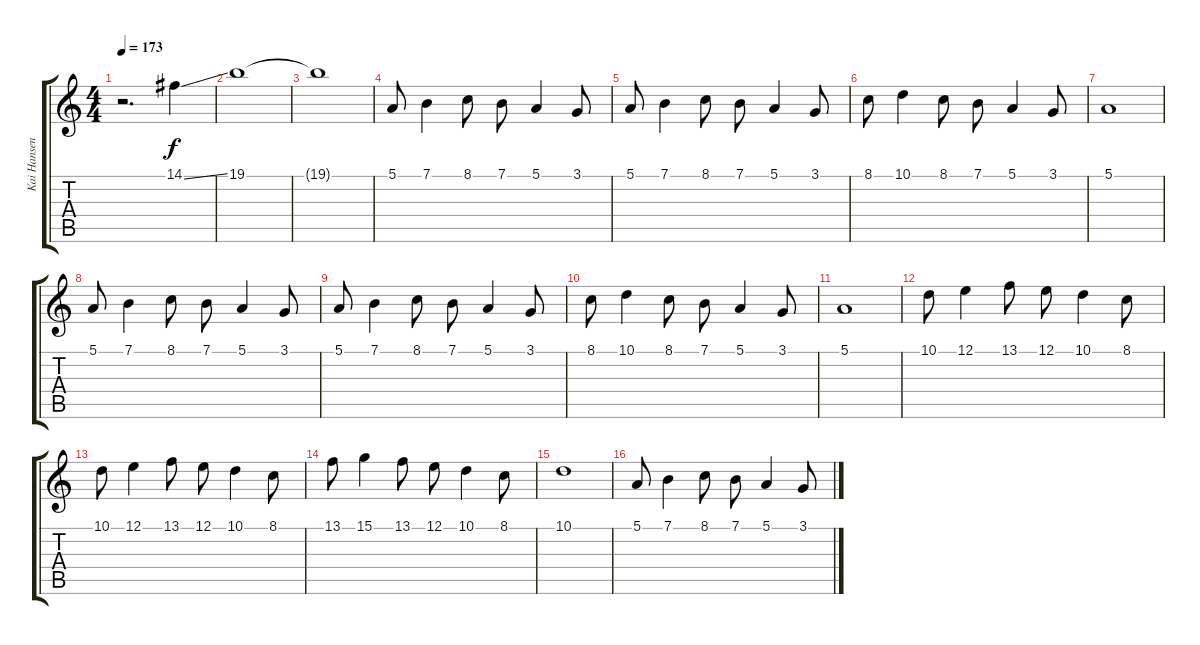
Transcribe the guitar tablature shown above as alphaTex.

\track ("Kai Hansen" "Kai Hansen") {instrument lead2sawtooth}
\staff {score tabs}
\tuning (E4 B3 G3 D3 A2 E2) {hide}
\ts (4 4)
\tempo 173
\clef g2
\ks c
r.2{d dy f} 14.1{ss}.4 |
19.1.1 |
19.1{t}.1 |
5.1.8 7.1.4 8.1.8 7.1.8 5.1.4 3.1.8 |
5.1.8 7.1.4 8.1.8 7.1.8 5.1.4 3.1.8 |
8.1.8 10.1.4 8.1.8 7.1.8 5.1.4 3.1.8 |
5.1.1 |
5.1.8 7.1.4 8.1.8 7.1.8 5.1.4 3.1.8 |
5.1.8 7.1.4 8.1.8 7.1.8 5.1.4 3.1.8 |
8.1.8 10.1.4 8.1.8 7.1.8 5.1.4 3.1.8 |
5.1.1 |
10.1.8 12.1.4 13.1.8 12.1.8 10.1.4 8.1.8 |
10.1.8 12.1.4 13.1.8 12.1.8 10.1.4 8.1.8 |
13.1.8 15.1.4 13.1.8 12.1.8 10.1.4 8.1.8 |
10.1.1 |
5.1.8 7.1.4 8.1.8 7.1.8 5.1.4 3.1.8
